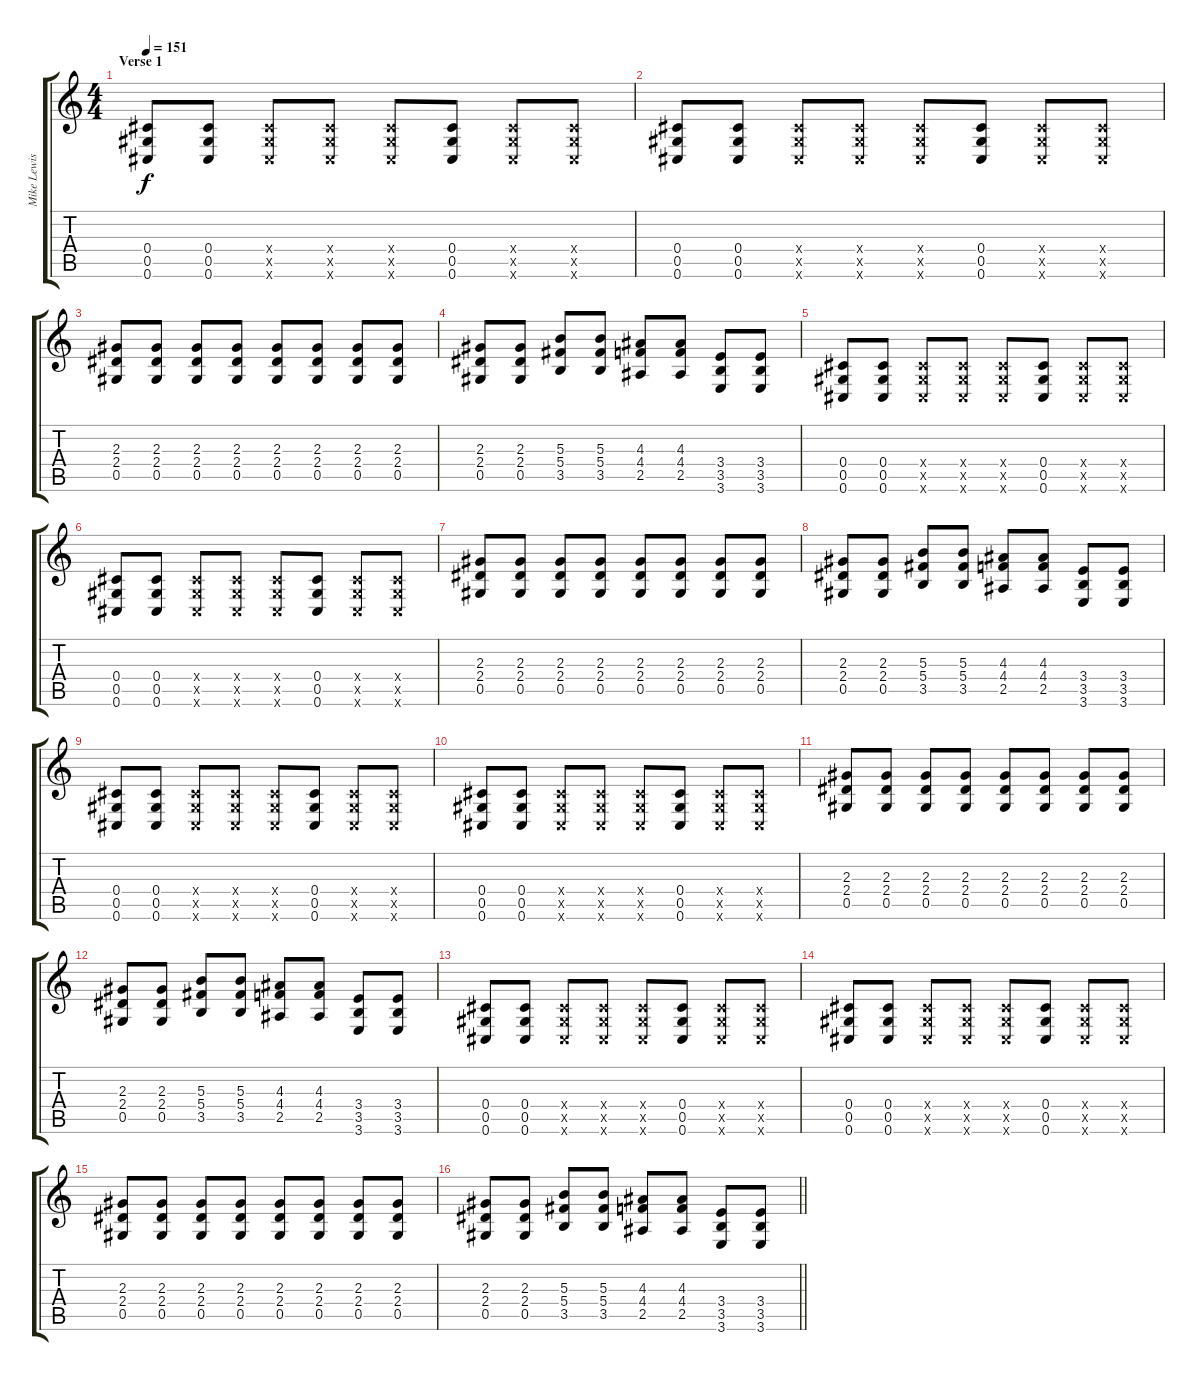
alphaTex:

\track ("Mike Lewis [Rhythm Guitar R]" "Mike Lewis") {instrument overdrivenguitar}
\staff {score tabs}
\tuning (Eb4 Bb3 Gb3 Db3 Ab2 Db2) {hide}
\ts (4 4)
\section ("" "Verse 1")
\tempo 151
\clef g2
\ks c
(0.4 0.5 0.6).8{dy f} (0.4 0.5 0.6).8 (0.4{x} 0.5{x} 0.6{x}).8 (0.4{x} 0.5{x} 0.6{x}).8 (0.4{x} 0.5{x} 0.6{x}).8 (0.4 0.5 0.6).8 (0.4{x} 0.5{x} 0.6{x}).8 (0.4{x} 0.5{x} 0.6{x}).8 |
(0.4 0.5 0.6).8 (0.4 0.5 0.6).8 (0.4{x} 0.5{x} 0.6{x}).8 (0.4{x} 0.5{x} 0.6{x}).8 (0.4{x} 0.5{x} 0.6{x}).8 (0.4 0.5 0.6).8 (0.4{x} 0.5{x} 0.6{x}).8 (0.4{x} 0.5{x} 0.6{x}).8 |
(2.3 2.4 0.5).8 (2.3 2.4 0.5).8 (2.3 2.4 0.5).8 (2.3 2.4 0.5).8 (2.3 2.4 0.5).8 (2.3 2.4 0.5).8 (2.3 2.4 0.5).8 (2.3 2.4 0.5).8 |
(2.3 2.4 0.5).8 (2.3 2.4 0.5).8 (5.3 5.4 3.5).8 (5.3 5.4 3.5).8 (4.3 4.4 2.5).8 (4.3 4.4 2.5).8 (3.4 3.5 3.6).8 (3.4 3.5 3.6).8 |
(0.4 0.5 0.6).8 (0.4 0.5 0.6).8 (0.4{x} 0.5{x} 0.6{x}).8 (0.4{x} 0.5{x} 0.6{x}).8 (0.4{x} 0.5{x} 0.6{x}).8 (0.4 0.5 0.6).8 (0.4{x} 0.5{x} 0.6{x}).8 (0.4{x} 0.5{x} 0.6{x}).8 |
(0.4 0.5 0.6).8 (0.4 0.5 0.6).8 (0.4{x} 0.5{x} 0.6{x}).8 (0.4{x} 0.5{x} 0.6{x}).8 (0.4{x} 0.5{x} 0.6{x}).8 (0.4 0.5 0.6).8 (0.4{x} 0.5{x} 0.6{x}).8 (0.4{x} 0.5{x} 0.6{x}).8 |
(2.3 2.4 0.5).8 (2.3 2.4 0.5).8 (2.3 2.4 0.5).8 (2.3 2.4 0.5).8 (2.3 2.4 0.5).8 (2.3 2.4 0.5).8 (2.3 2.4 0.5).8 (2.3 2.4 0.5).8 |
(2.3 2.4 0.5).8 (2.3 2.4 0.5).8 (5.3 5.4 3.5).8 (5.3 5.4 3.5).8 (4.3 4.4 2.5).8 (4.3 4.4 2.5).8 (3.4 3.5 3.6).8 (3.4 3.5 3.6).8 |
(0.4 0.5 0.6).8 (0.4 0.5 0.6).8 (0.4{x} 0.5{x} 0.6{x}).8 (0.4{x} 0.5{x} 0.6{x}).8 (0.4{x} 0.5{x} 0.6{x}).8 (0.4 0.5 0.6).8 (0.4{x} 0.5{x} 0.6{x}).8 (0.4{x} 0.5{x} 0.6{x}).8 |
(0.4 0.5 0.6).8 (0.4 0.5 0.6).8 (0.4{x} 0.5{x} 0.6{x}).8 (0.4{x} 0.5{x} 0.6{x}).8 (0.4{x} 0.5{x} 0.6{x}).8 (0.4 0.5 0.6).8 (0.4{x} 0.5{x} 0.6{x}).8 (0.4{x} 0.5{x} 0.6{x}).8 |
(2.3 2.4 0.5).8 (2.3 2.4 0.5).8 (2.3 2.4 0.5).8 (2.3 2.4 0.5).8 (2.3 2.4 0.5).8 (2.3 2.4 0.5).8 (2.3 2.4 0.5).8 (2.3 2.4 0.5).8 |
(2.3 2.4 0.5).8 (2.3 2.4 0.5).8 (5.3 5.4 3.5).8 (5.3 5.4 3.5).8 (4.3 4.4 2.5).8 (4.3 4.4 2.5).8 (3.4 3.5 3.6).8 (3.4 3.5 3.6).8 |
(0.4 0.5 0.6).8 (0.4 0.5 0.6).8 (0.4{x} 0.5{x} 0.6{x}).8 (0.4{x} 0.5{x} 0.6{x}).8 (0.4{x} 0.5{x} 0.6{x}).8 (0.4 0.5 0.6).8 (0.4{x} 0.5{x} 0.6{x}).8 (0.4{x} 0.5{x} 0.6{x}).8 |
(0.4 0.5 0.6).8 (0.4 0.5 0.6).8 (0.4{x} 0.5{x} 0.6{x}).8 (0.4{x} 0.5{x} 0.6{x}).8 (0.4{x} 0.5{x} 0.6{x}).8 (0.4 0.5 0.6).8 (0.4{x} 0.5{x} 0.6{x}).8 (0.4{x} 0.5{x} 0.6{x}).8 |
(2.3 2.4 0.5).8 (2.3 2.4 0.5).8 (2.3 2.4 0.5).8 (2.3 2.4 0.5).8 (2.3 2.4 0.5).8 (2.3 2.4 0.5).8 (2.3 2.4 0.5).8 (2.3 2.4 0.5).8 |
\barLineRight lightlight
(2.3 2.4 0.5).8 (2.3 2.4 0.5).8 (5.3 5.4 3.5).8 (5.3 5.4 3.5).8 (4.3 4.4 2.5).8 (4.3 4.4 2.5).8 (3.4 3.5 3.6).8 (3.4 3.5 3.6).8
